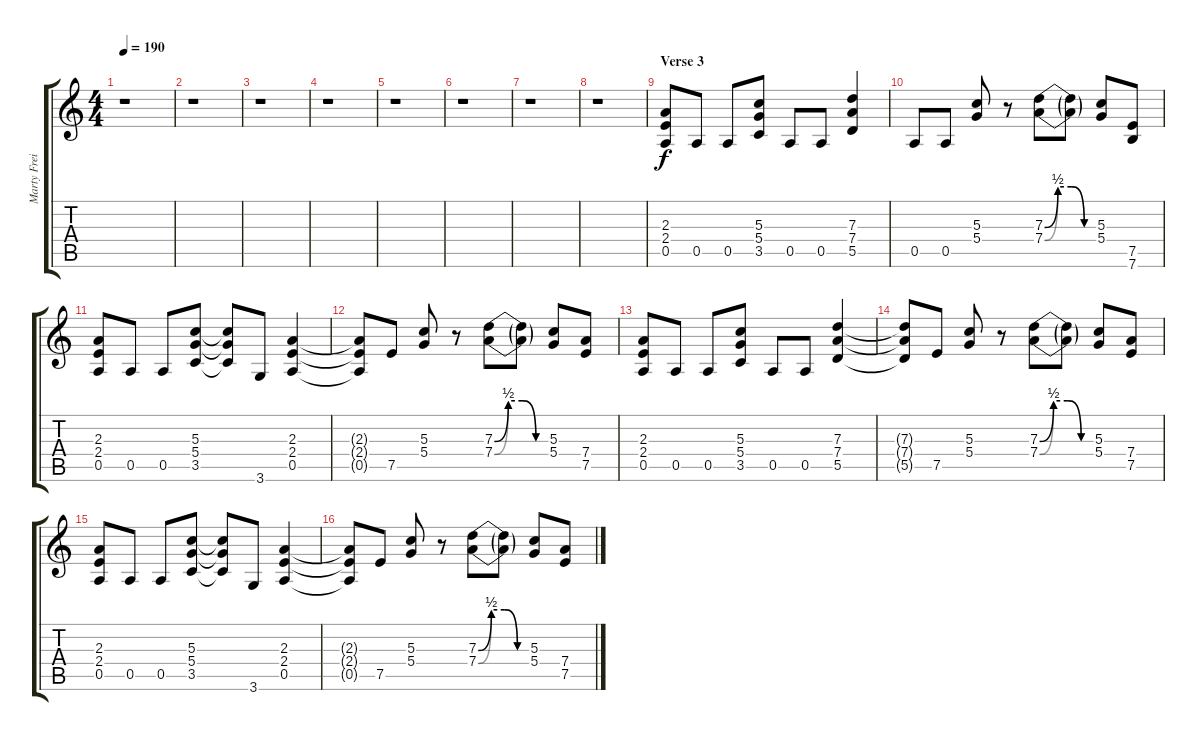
\track ("Marty Freidman" "Marty Frei") {instrument distortionguitar}
\staff {score tabs}
\tuning (E4 B3 G3 D3 A2 E2) {hide}
\ts (4 4)
\tempo 190
\clef g2
\ks c
r.1{dy f} |
r.1 |
r.1 |
r.1 |
r.1 |
r.1 |
r.1 |
r.1{balance 12} |
\section ("" "Verse 3")
(2.3 2.4 0.5).8 0.5.8 0.5.8 (5.3 5.4 3.5).8 0.5.8 0.5.8 (7.3 7.4 5.5).4 |
0.5.8 0.5.8 (5.3 5.4).8 r.8 (7.3{be (custom 0 0 15 2 30 2 45 0 60 0)} 7.4{be (custom 0 0 15 2 30 2 45 0 60 0)}).8 (7.3{t} 7.4{t}).8 (5.3 5.4).8 (7.5 7.6).8 |
(2.3 2.4 0.5).8 0.5.8 0.5.8 (5.3 5.4 3.5).8 (5.3{t} 5.4{t} 3.5{t}).8 3.6.8 (2.3 2.4 0.5).4 |
(2.3{t} 2.4{t} 0.5{t}).8 7.5.8 (5.3 5.4).8 r.8 (7.3{be (custom 0 0 15 2 30 2 45 0 60 0)} 7.4{be (custom 0 0 15 2 30 2 45 0 60 0)}).8 (7.3{t} 7.4{t}).8 (5.3 5.4).8 (7.4 7.5).8 |
(2.3 2.4 0.5).8 0.5.8 0.5.8 (5.3 5.4 3.5).8 0.5.8 0.5.8 (7.3 7.4 5.5).4 |
(7.3{t} 7.4{t} 5.5{t}).8 7.5.8 (5.3 5.4).8 r.8 (7.3{be (custom 0 0 15 2 30 2 45 0 60 0)} 7.4{be (custom 0 0 15 2 30 2 45 0 60 0)}).8 (7.3{t} 7.4{t}).8 (5.3 5.4).8 (7.4 7.5).8 |
(2.3 2.4 0.5).8 0.5.8 0.5.8 (5.3 5.4 3.5).8 (5.3{t} 5.4{t} 3.5{t}).8 3.6.8 (2.3 2.4 0.5).4 |
(2.3{t} 2.4{t} 0.5{t}).8 7.5.8 (5.3 5.4).8 r.8 (7.3{be (custom 0 0 15 2 30 2 45 0 60 0)} 7.4{be (custom 0 0 15 2 30 2 45 0 60 0)}).8 (7.3{t} 7.4{t}).8 (5.3 5.4).8 (7.4 7.5).8
